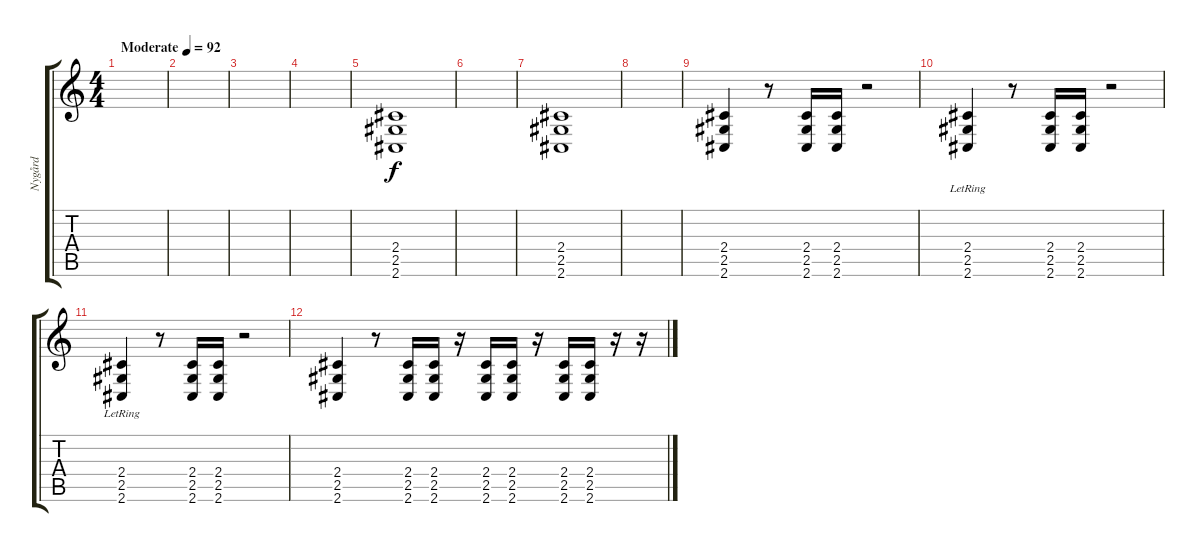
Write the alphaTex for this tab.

\track ("Nygård" "Nygård") {instrument distortionguitar}
\staff {score tabs}
\tuning (Db4 Ab3 E3 B2 Gb2 B1) {hide}
\ts (4 4)
\tempo (92 "Moderate")
\clef g2
\ks c
|
|
|
|
(2.4 2.5 2.6).1 |
|
(2.4 2.5 2.6).1 |
|
(2.4 2.5 2.6).4 r.8 (2.4 2.5 2.6).16 (2.4 2.5 2.6).16 r.2 |
(2.4{lr} 2.5{lr} 2.6).4 r.8 (2.4 2.5 2.6).16 (2.4 2.5 2.6).16 r.2 |
(2.4{lr} 2.5{lr} 2.6).4 r.8 (2.4 2.5 2.6).16 (2.4 2.5 2.6).16 r.2 |
(2.4 2.5 2.6).4 r.8 (2.4 2.5 2.6).16 (2.4 2.5 2.6).16 r.16 (2.4 2.5 2.6).16 (2.4 2.5 2.6).16 r.16 (2.4 2.5 2.6).16 (2.4 2.5 2.6).16 r.16 r.16
